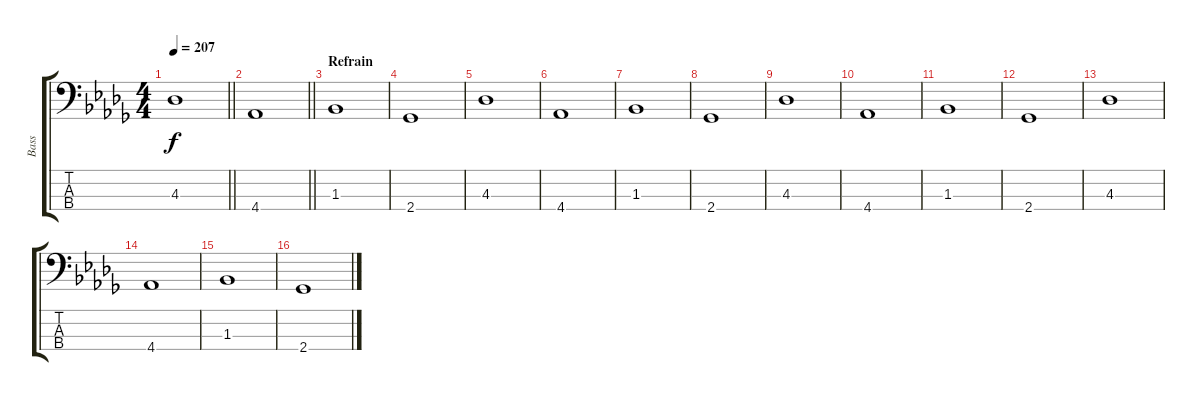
\track ("Bass" "Bass") {instrument electricbassfinger}
\staff {score tabs}
\tuning (G2 D2 A1 E1) {hide}
\ts (4 4)
\tempo 207
\clef f4
\barLineRight lightlight
\ks bbminor
4.3.1{dy f} |
\barLineRight lightlight
4.4.1 |
\section ("" "Refrain")
1.3.1 |
2.4.1 |
4.3.1 |
4.4.1 |
1.3.1 |
2.4.1 |
4.3.1 |
4.4.1 |
1.3.1 |
2.4.1 |
4.3.1 |
4.4.1 |
1.3.1 |
2.4.1
